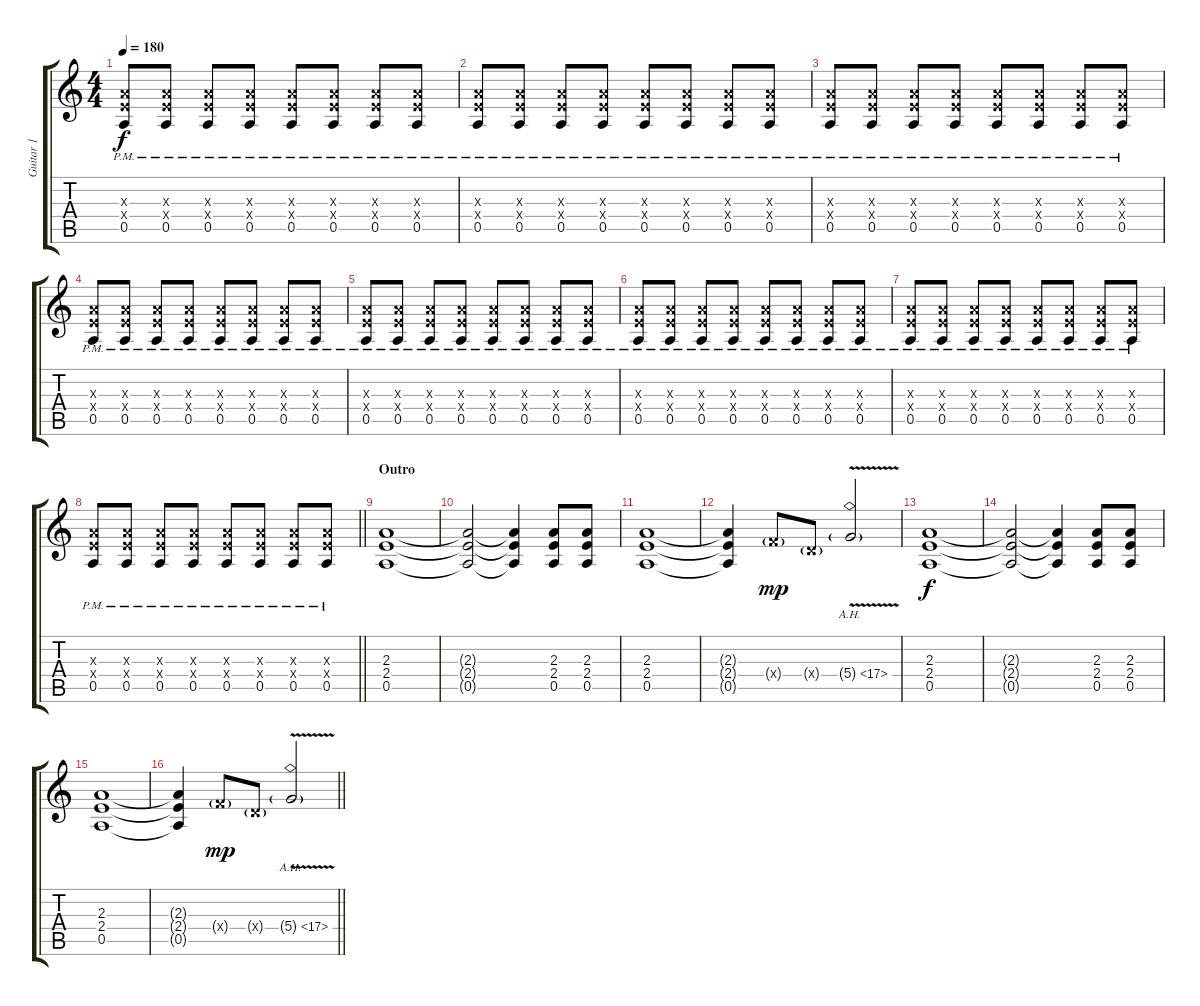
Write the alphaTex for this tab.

\track ("Guitar 1" "Guitar 1") {instrument distortionguitar}
\staff {score tabs}
\tuning (E4 B3 G3 D3 A2 E2) {hide}
\ts (4 4)
\tempo 180
\clef g2
\ks c
(2.3{x} 2.4{pm x} 0.5).8{dy f} (2.3{x} 2.4{pm x} 0.5).8 (2.3{x} 2.4{pm x} 0.5).8 (2.3{x} 2.4{pm x} 0.5).8 (2.3{x} 2.4{pm x} 0.5).8 (2.3{x} 2.4{pm x} 0.5).8 (2.3{x} 2.4{pm x} 0.5).8 (2.3{x} 2.4{pm x} 0.5).8 |
(2.3{x} 2.4{pm x} 0.5).8 (2.3{x} 2.4{pm x} 0.5).8 (2.3{x} 2.4{pm x} 0.5).8 (2.3{x} 2.4{pm x} 0.5).8 (2.3{x} 2.4{pm x} 0.5).8 (2.3{x} 2.4{pm x} 0.5).8 (2.3{x} 2.4{pm x} 0.5).8 (2.3{x} 2.4{pm x} 0.5).8 |
(2.3{x} 2.4{pm x} 0.5).8 (2.3{x} 2.4{pm x} 0.5).8 (2.3{x} 2.4{pm x} 0.5).8 (2.3{x} 2.4{pm x} 0.5).8 (2.3{x} 2.4{pm x} 0.5).8 (2.3{x} 2.4{pm x} 0.5).8 (2.3{x} 2.4{pm x} 0.5).8 (2.3{x} 2.4{pm x} 0.5).8 |
(2.3{x} 2.4{pm x} 0.5).8 (2.3{x} 2.4{pm x} 0.5).8 (2.3{x} 2.4{pm x} 0.5).8 (2.3{x} 2.4{pm x} 0.5).8 (2.3{x} 2.4{pm x} 0.5).8 (2.3{x} 2.4{pm x} 0.5).8 (2.3{x} 2.4{pm x} 0.5).8 (2.3{x} 2.4{pm x} 0.5).8 |
(2.3{x} 2.4{pm x} 0.5).8 (2.3{x} 2.4{pm x} 0.5).8 (2.3{x} 2.4{pm x} 0.5).8 (2.3{x} 2.4{pm x} 0.5).8 (2.3{x} 2.4{pm x} 0.5).8 (2.3{x} 2.4{pm x} 0.5).8 (2.3{x} 2.4{pm x} 0.5).8 (2.3{x} 2.4{pm x} 0.5).8 |
(2.3{x} 2.4{pm x} 0.5).8 (2.3{x} 2.4{pm x} 0.5).8 (2.3{x} 2.4{pm x} 0.5).8 (2.3{x} 2.4{pm x} 0.5).8 (2.3{x} 2.4{pm x} 0.5).8 (2.3{x} 2.4{pm x} 0.5).8 (2.3{x} 2.4{pm x} 0.5).8 (2.3{x} 2.4{pm x} 0.5).8 |
(2.3{x} 2.4{pm x} 0.5).8 (2.3{x} 2.4{pm x} 0.5).8 (2.3{x} 2.4{pm x} 0.5).8 (2.3{x} 2.4{pm x} 0.5).8 (2.3{x} 2.4{pm x} 0.5).8 (2.3{x} 2.4{pm x} 0.5).8 (2.3{x} 2.4{pm x} 0.5).8 (2.3{x} 2.4{pm x} 0.5).8 |
\barLineRight lightlight
(2.3{x} 2.4{pm x} 0.5).8 (2.3{x} 2.4{pm x} 0.5).8 (2.3{x} 2.4{pm x} 0.5).8 (2.3{x} 2.4{pm x} 0.5).8 (2.3{x} 2.4{pm x} 0.5).8 (2.3{x} 2.4{pm x} 0.5).8 (2.3{x} 2.4{pm x} 0.5).8 (2.3{x} 2.4{pm x} 0.5).8 |
\section ("" "Outro")
(2.3 2.4 0.5).1 |
(2.3{t} 2.4{t} 0.5{t}).2 (2.3{t} 2.4{t} 0.5{t}).4 (2.3 2.4 0.5).8 (2.3 2.4 0.5).8 |
(2.3 2.4 0.5).1 |
(2.3{t} 2.4{t} 0.5{t}).4 3.4{g x}.8{dy mp} 0.4{g x}.8 5.4{ah 12 v g}.2 |
(2.3 2.4 0.5).1{dy f} |
(2.3{t} 2.4{t} 0.5{t}).2 (2.3{t} 2.4{t} 0.5{t}).4 (2.3 2.4 0.5).8 (2.3 2.4 0.5).8 |
(2.3 2.4 0.5).1 |
\barLineRight lightlight
(2.3{t} 2.4{t} 0.5{t}).4 3.4{g x}.8{dy mp} 0.4{g x}.8 5.4{ah 12 v g}.2
